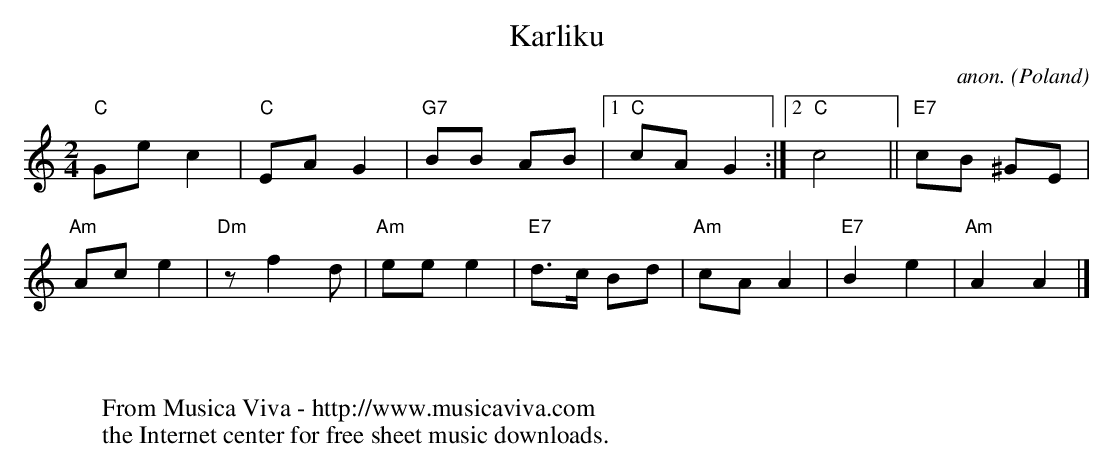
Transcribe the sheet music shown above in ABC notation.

X:1
T:Karliku
C:anon.
O:Poland
M:2/4
L:1/8
K:C
"C"Gec2|"C"EAG2|"G7"BB AB|[1"C"cAG2:|[2"C"c4||"E7"cB ^GE|
"Am"Ace2|"Dm"z f2d|"Am"eee2|"E7"d>c Bd|"Am"cAA2|"E7"B2e2|"Am"A2A2|]
W:
W:
W:  From Musica Viva - http://www.musicaviva.com
W:  the Internet center for free sheet music downloads.
